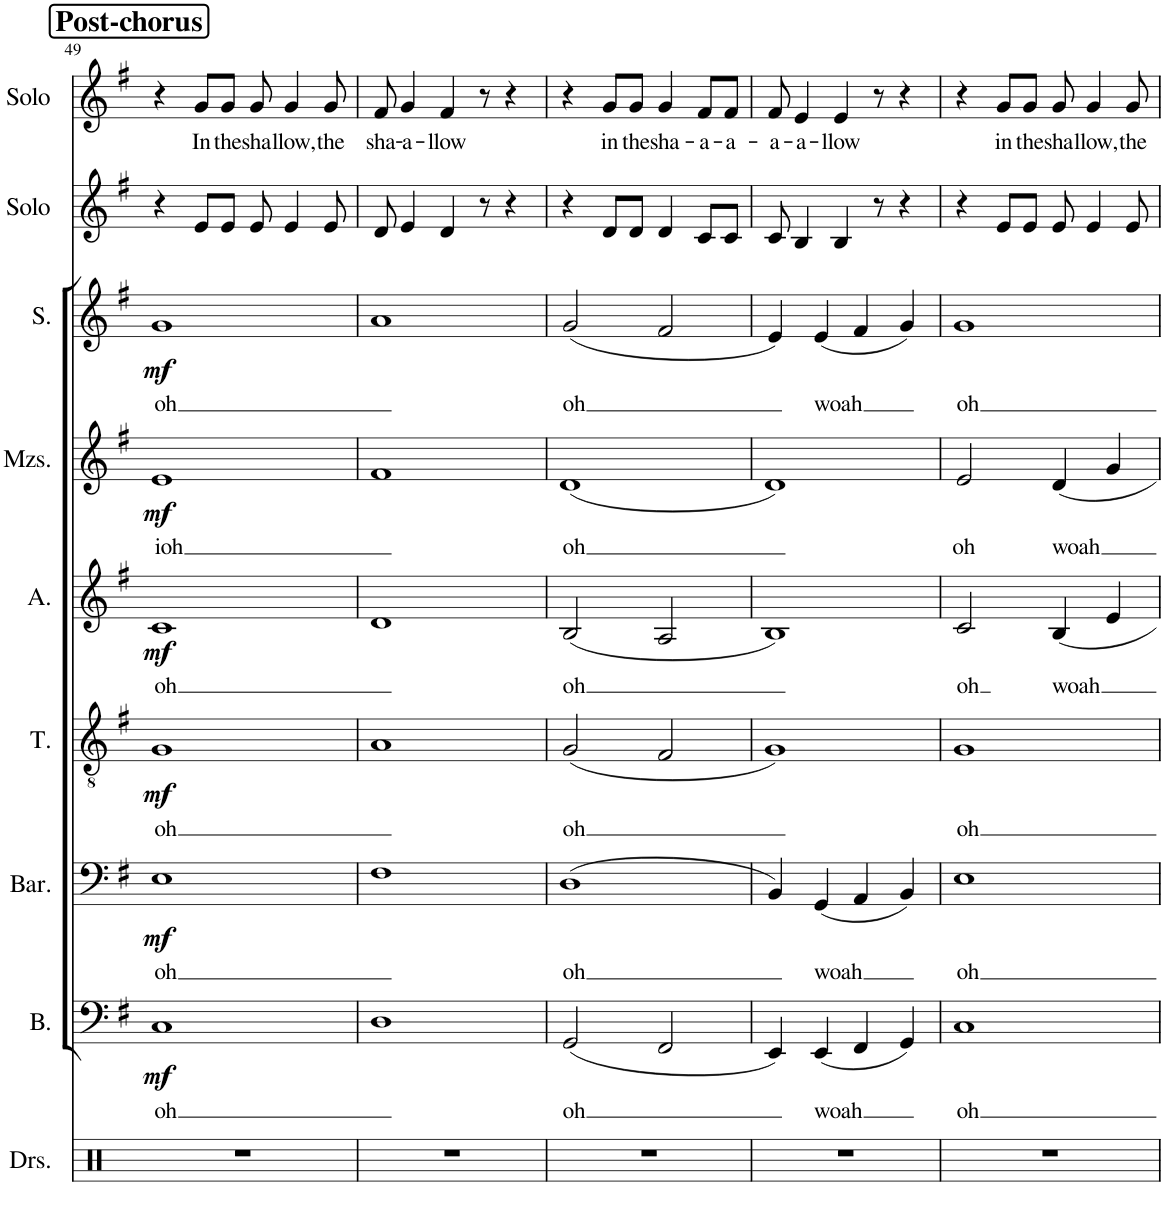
**kern	**kern	**text	**dynam	**kern	**text	**dynam	**kern	**text	**dynam	**kern	**text	**dynam	**kern	**text	**dynam	**kern	**text	**dynam	**kern	**kern	**text
*part9	*part8	*part8	*part8	*part7	*part7	*part7	*part6	*part6	*part6	*part5	*part5	*part5	*part4	*part4	*part4	*part3	*part3	*part3	*part2	*part1	*part1
*staff9	*staff8	*staff8	*staff8	*staff7	*staff7	*staff7	*staff6	*staff6	*staff6	*staff5	*staff5	*staff5	*staff4	*staff4	*staff4	*staff3	*staff3	*staff3	*staff2	*staff1	*staff1
*I"Drumset	*I"Bass	*	*	*I"Baritone	*	*	*I"Tenor	*	*	*I"Alto	*	*	*I"Mezzo-soprano	*	*	*I"Soprano	*	*	*I"Solo	*I"Solo	*
*I'Drs.	*I'B.	*	*	*I'Bar.	*	*	*I'T.	*	*	*I'A.	*	*	*I'Mzs.	*	*	*I'S.	*	*	*I'Solo	*I'Solo	*
!!LO:PB:g=z
*clefX	*clefF4	*	*	*clefF4	*	*	*clefGv2	*	*	*clefG2	*	*	*clefG2	*	*	*clefG2	*	*	*clefG2	*clefG2	*
*k[]	*k[f#]	*	*	*k[f#]	*	*	*k[f#]	*	*	*k[f#]	*	*	*k[f#]	*	*	*k[f#]	*	*	*k[f#]	*k[f#]	*
*M4/4	*M4/4	*	*	*M4/4	*	*	*M4/4	*	*	*M4/4	*	*	*M4/4	*	*	*M4/4	*	*	*M4/4	*M4/4	*
!!LO:REH:place=s1:a:B:cj:fs=14:t=Post-chorus
=49	=49	=49	=49	=49	=49	=49	=49	=49	=49	=49	=49	=49	=49	=49	=49	=49	=49	=49	=49	=49	=49
!	!	!LO:LY:b	!LO:DY:b	!	!LO:LY:b	!LO:DY:b	!	!LO:LY:b	!LO:DY:b	!	!LO:LY:b	!LO:DY:b	!	!LO:LY:b	!LO:DY:b	!	!LO:LY:b	!LO:DY:b	!	!	!
1r	1C	oh	mf	1E	oh	mf	1G	oh	mf	1c	oh	mf	1e	ioh	mf	1g	oh	mf	4r	4r	.
!	!	!	!	!	!	!	!	!	!	!	!	!	!	!	!	!	!	!	!	!	!LO:LY:b
.	.	.	.	.	.	.	.	.	.	.	.	.	.	.	.	.	.	.	8e/L	8g/L	In
!	!	!	!	!	!	!	!	!	!	!	!	!	!	!	!	!	!	!	!	!	!LO:LY:b
.	.	.	.	.	.	.	.	.	.	.	.	.	.	.	.	.	.	.	8e/J	8g/J	the
!	!	!	!	!	!	!	!	!	!	!	!	!	!	!	!	!	!	!	!	!	!LO:LY:b
.	.	.	.	.	.	.	.	.	.	.	.	.	.	.	.	.	.	.	8e/	8g/	sha-
!	!	!	!	!	!	!	!	!	!	!	!	!	!	!	!	!	!	!	!	!	!LO:LY:b
.	.	.	.	.	.	.	.	.	.	.	.	.	.	.	.	.	.	.	4e/	4g/	-llow,
!	!	!	!	!	!	!	!	!	!	!	!	!	!	!	!	!	!	!	!	!	!LO:LY:b
.	.	.	.	.	.	.	.	.	.	.	.	.	.	.	.	.	.	.	8e/	8g/	the
=50	=50	=50	=50	=50	=50	=50	=50	=50	=50	=50	=50	=50	=50	=50	=50	=50	=50	=50	=50	=50	=50
!	!	!	!	!	!	!	!	!	!	!	!	!	!	!	!	!	!	!	!	!	!LO:LY:b
1r	1D	.	.	1F#	.	.	1A	.	.	1d	.	.	1f#	.	.	1a	.	.	8d/	8f#/	sha-
!	!	!	!	!	!	!	!	!	!	!	!	!	!	!	!	!	!	!	!	!	!LO:LY:b
.	.	.	.	.	.	.	.	.	.	.	.	.	.	.	.	.	.	.	4e/	4g/	-a-
!	!	!	!	!	!	!	!	!	!	!	!	!	!	!	!	!	!	!	!	!	!LO:LY:b
.	.	.	.	.	.	.	.	.	.	.	.	.	.	.	.	.	.	.	4d/	4f#/	-llow
.	.	.	.	.	.	.	.	.	.	.	.	.	.	.	.	.	.	.	8r	8r	.
.	.	.	.	.	.	.	.	.	.	.	.	.	.	.	.	.	.	.	4r	4r	.
=51	=51	=51	=51	=51	=51	=51	=51	=51	=51	=51	=51	=51	=51	=51	=51	=51	=51	=51	=51	=51	=51
!	!	!LO:LY:b	!	!	!LO:LY:b	!	!	!LO:LY:b	!	!	!LO:LY:b	!	!	!LO:LY:b	!	!	!LO:LY:b	!	!	!	!
1r	(2GG/	oh	.	(1D	oh	.	(2G/	oh	.	(2B/	oh	.	(1d	oh	.	(2g/	oh	.	4r	4r	.
!	!	!	!	!	!	!	!	!	!	!	!	!	!	!	!	!	!	!	!	!	!LO:LY:b
.	.	.	.	.	.	.	.	.	.	.	.	.	.	.	.	.	.	.	8d/L	8g/L	in
!	!	!	!	!	!	!	!	!	!	!	!	!	!	!	!	!	!	!	!	!	!LO:LY:b
.	.	.	.	.	.	.	.	.	.	.	.	.	.	.	.	.	.	.	8d/J	8g/J	the
!	!	!	!	!	!	!	!	!	!	!	!	!	!	!	!	!	!	!	!	!	!LO:LY:b
.	2FF#/	.	.	.	.	.	2F#/	.	.	2A/	.	.	.	.	.	2f#/	.	.	4d/	4g/	sha-
!	!	!	!	!	!	!	!	!	!	!	!	!	!	!	!	!	!	!	!	!	!LO:LY:b
.	.	.	.	.	.	.	.	.	.	.	.	.	.	.	.	.	.	.	8c/L	8f#/L	-a-
!	!	!	!	!	!	!	!	!	!	!	!	!	!	!	!	!	!	!	!	!	!LO:LY:b
.	.	.	.	.	.	.	.	.	.	.	.	.	.	.	.	.	.	.	8c/J	8f#/J	-a-
=52	=52	=52	=52	=52	=52	=52	=52	=52	=52	=52	=52	=52	=52	=52	=52	=52	=52	=52	=52	=52	=52
!	!	!	!	!	!	!	!	!	!	!	!	!	!	!	!	!	!	!	!	!	!LO:LY:b
1r	4EE/)	.	.	4BB/)	.	.	1G)	.	.	1B)	.	.	1d)	.	.	4e/)	.	.	8c/	8f#/	-a-
!	!	!	!	!	!	!	!	!	!	!	!	!	!	!	!	!	!	!	!	!	!LO:LY:b
.	.	.	.	.	.	.	.	.	.	.	.	.	.	.	.	.	.	.	4B/	4e/	-a-
!	!	!LO:LY:b	!	!	!LO:LY:b	!	!	!	!	!	!	!	!	!	!	!	!LO:LY:b	!	!	!	!
.	(4EE/	woah	.	(4GG/	woah	.	.	.	.	.	.	.	.	.	.	(4e/	woah	.	.	.	.
!	!	!	!	!	!	!	!	!	!	!	!	!	!	!	!	!	!	!	!	!	!LO:LY:b
.	.	.	.	.	.	.	.	.	.	.	.	.	.	.	.	.	.	.	4B/	4e/	-llow
.	4FF#/	.	.	4AA/	.	.	.	.	.	.	.	.	.	.	.	4f#/	.	.	.	.	.
.	.	.	.	.	.	.	.	.	.	.	.	.	.	.	.	.	.	.	8r	8r	.
.	4GG/)	.	.	4BB/)	.	.	.	.	.	.	.	.	.	.	.	4g/)	.	.	4r	4r	.
=53	=53	=53	=53	=53	=53	=53	=53	=53	=53	=53	=53	=53	=53	=53	=53	=53	=53	=53	=53	=53	=53
!	!	!LO:LY:b	!	!	!LO:LY:b	!	!	!LO:LY:b	!	!	!LO:LY:b	!	!	!LO:LY:b	!	!	!LO:LY:b	!	!	!	!
1r	1C	oh	.	1E	oh	.	1G	oh	.	2c/	oh	.	2e/	oh	.	1g	oh	.	4r	4r	.
!	!	!	!	!	!	!	!	!	!	!	!	!	!	!	!	!	!	!	!	!	!LO:LY:b
.	.	.	.	.	.	.	.	.	.	.	.	.	.	.	.	.	.	.	8e/L	8g/L	in
!	!	!	!	!	!	!	!	!	!	!	!	!	!	!	!	!	!	!	!	!	!LO:LY:b
.	.	.	.	.	.	.	.	.	.	.	.	.	.	.	.	.	.	.	8e/J	8g/J	the
!	!	!	!	!	!	!	!	!	!	!	!LO:LY:b	!	!	!LO:LY:b	!	!	!	!	!	!	!LO:LY:b
.	.	.	.	.	.	.	.	.	.	4B/	woah	.	4d/	woah	.	.	.	.	8e/	8g/	sha-
!	!	!	!	!	!	!	!	!	!	!	!	!	!	!	!	!	!	!	!	!	!LO:LY:b
.	.	.	.	.	.	.	.	.	.	.	.	.	.	.	.	.	.	.	4e/	4g/	-llow,
.	.	.	.	.	.	.	.	.	.	4e/	.	.	4g/	.	.	.	.	.	.	.	.
!	!	!	!	!	!	!	!	!	!	!	!	!	!	!	!	!	!	!	!	!	!LO:LY:b
.	.	.	.	.	.	.	.	.	.	.	.	.	.	.	.	.	.	.	8e/	8g/	the
=	=	=	=	=	=	=	=	=	=	=	=	=	=	=	=	=	=	=	=	=	=
*-	*-	*-	*-	*-	*-	*-	*-	*-	*-	*-	*-	*-	*-	*-	*-	*-	*-	*-	*-	*-	*-
